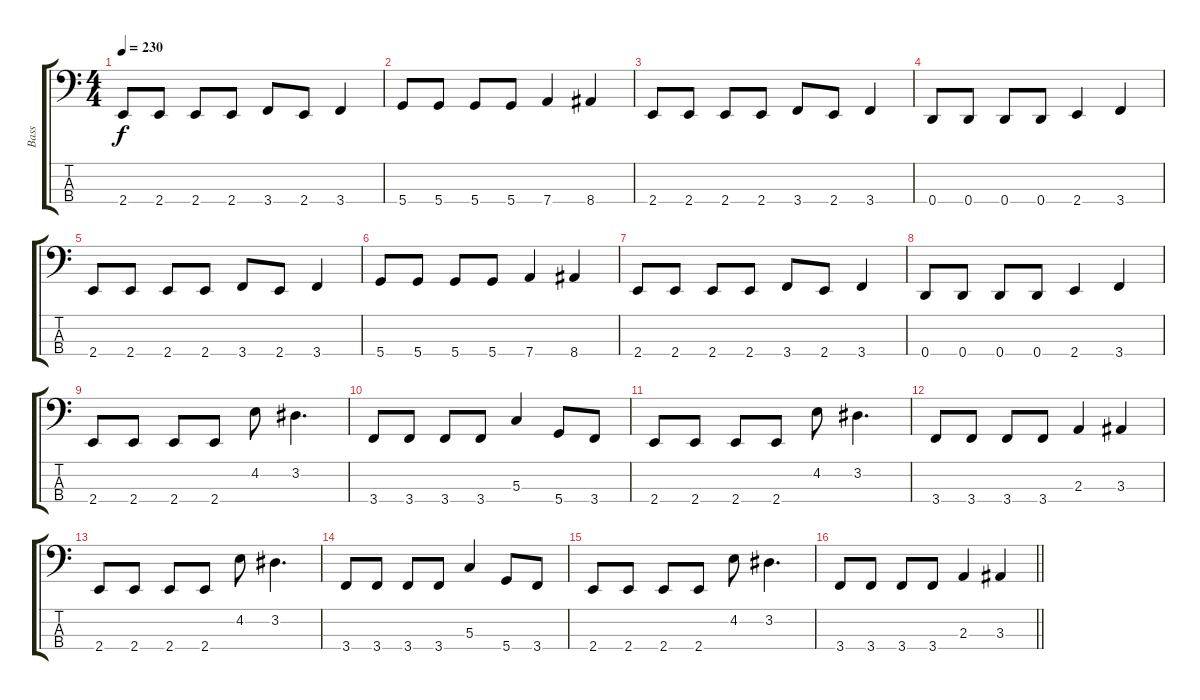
\track ("Bass" "Bass") {instrument electricbassfinger}
\staff {score tabs}
\tuning (F2 C2 G1 D1) {hide}
\ts (4 4)
\tempo 230
\clef f4
\ks c
2.4.8{dy f} 2.4.8 2.4.8 2.4.8 3.4.8 2.4.8 3.4.4 |
5.4.8 5.4.8 5.4.8 5.4.8 7.4.4 8.4.4 |
2.4.8 2.4.8 2.4.8 2.4.8 3.4.8 2.4.8 3.4.4 |
0.4.8 0.4.8 0.4.8 0.4.8 2.4.4 3.4.4 |
2.4.8 2.4.8 2.4.8 2.4.8 3.4.8 2.4.8 3.4.4 |
5.4.8 5.4.8 5.4.8 5.4.8 7.4.4 8.4.4 |
2.4.8 2.4.8 2.4.8 2.4.8 3.4.8 2.4.8 3.4.4 |
0.4.8 0.4.8 0.4.8 0.4.8 2.4.4 3.4.4 |
2.4.8 2.4.8 2.4.8 2.4.8 4.2.8 3.2.4{d} |
3.4.8 3.4.8 3.4.8 3.4.8 5.3.4 5.4.8 3.4.8 |
2.4.8 2.4.8 2.4.8 2.4.8 4.2.8 3.2.4{d} |
3.4.8 3.4.8 3.4.8 3.4.8 2.3.4 3.3.4 |
2.4.8 2.4.8 2.4.8 2.4.8 4.2.8 3.2.4{d} |
3.4.8 3.4.8 3.4.8 3.4.8 5.3.4 5.4.8 3.4.8 |
2.4.8 2.4.8 2.4.8 2.4.8 4.2.8 3.2.4{d} |
\barLineRight lightlight
3.4.8 3.4.8 3.4.8 3.4.8 2.3.4 3.3.4
